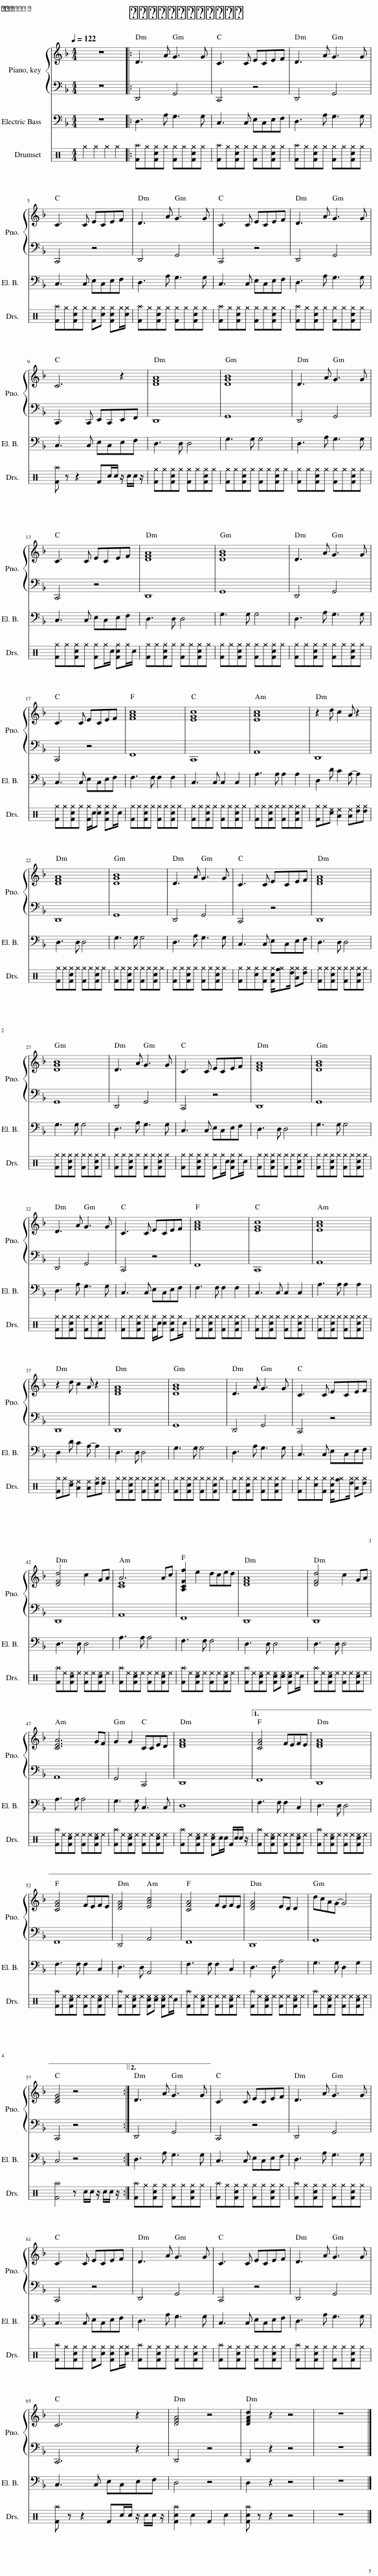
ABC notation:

X:1
%%score ( 1 2 ) { ( 3 5 ) | 4 } 6 7
L:1/8
Q:1/4=122
M:4/4
I:linebreak $
K:F
V:1 treble-8
V:2 treble-8
V:3 treble
V:5 treble
V:4 bass
V:6 bass transpose=-12
V:7 perc
K:none
V:1
 z8 |: d3 a g3 g | c3 c e c e f | d3 a g3 g |$ c3 c e c e f | %5
 d3 a g3 g | c3 c e c e f | d3 a g3 g |$ c6 z2 | [dfa]8 | %10
 [dgb]8 | d3 a g3 g |$ c3 c e c e f | [dfa]8 | [dgb]8 | %15
 d3 a g3 g |$ c3 c e c e f | [fac']8 | [egc']8 | [eac']8 | %20
 z2 d' c'2 a z2 |$ [dfa]8 | [dgb]8 | d3 a g3 g | c3 c e c e f | %25
 [dfa]8 |$ [dgb]8 | d3 a g3 g | c3 c e c e f | [dfa]8 | %30
 [dgb]8 |$ d3 a g3 g | c3 c e c e f | [fac']8 | [egc']8 | %35
 [eac']8 |$ z2 d' c'2 a z2 | [dfa]8 | [dgb]8 | d3 a g3 g | %40
 c3 c e c e f |$ [dfd']4 c'2 g a | a6 a c' | [Acff']2 e'2 d' c' e' d' | [dfa]8 | %45
 [dfd']4 c'2 g a |$ [cea]6 g f | g2 g2 c c e d | [dfa]8 |1 [cfa]4 f e f e | %50
 [dfa]8 |$ [cfa]4 f e f e | [dfa]4 [eac']4 | [cfa]4 f e f e | [dfa]4 e d d2 | %55
 d' c' a g- g4 |$ [ceg]4 z4 :|2 d3 a g3 g || c3 c e c e f | d3 a g3 g |$ %60
 c3 c e c e f | d3 a g3 g | c3 c e c e f | d3 a g3 g |$ c6 z2 | %65
 [dfa]4 z4 | [dfad']2 z2 z4 | z8 |] %68
V:2
 x8 |: x8 | x8 | x8 |$ x8 | %5
 x8 | x8 | x8 |$ x8 | x8 | %10
 x8 | x8 |$ x8 | x8 | x8 | %15
 x8 |$ x8 | x8 | x8 | x8 | %20
 x8 |$ x8 | x8 | x8 | x8 | %25
 x8 |$ x8 | x8 | x8 | x8 | %30
 x8 |$ x8 | x8 | x8 | x8 | %35
 x8 |$ x8 | x8 | x8 | x8 | %40
 x8 |$ x8 | [ce]8 | x8 | x8 | %45
 x8 |$ x8 | x8 | x8 |1 x8 | %50
 x8 |$ x8 | x8 | x8 | x8 | %55
 x8 |$ x8 :|2 x8 || x8 | x8 |$ %60
 x8 | x8 | x8 | x8 |$ x8 | %65
 x8 | x8 | x8 |] %68
V:3
 z8 |: D3 A G3 G | C3 C ECEF | D3 A G3 G |$ C3 C ECEF | %5
 D3 A G3 G | C3 C ECEF | D3 A G3 G |$ C6 z2 | [DFA]8 | %10
 [DGB]8 | D3 A G3 G |$ C3 C ECEF | [DFA]8 | [DGB]8 | %15
 D3 A G3 G |$ C3 C ECEF | [FAc]8 | [EGc]8 | [EAc]8 | %20
 z2 d c2 A z2 |$ [DFA]8 | [DGB]8 | D3 A G3 G | C3 C ECEF | %25
 [DFA]8 |$ [DGB]8 | D3 A G3 G | C3 C ECEF | [DFA]8 | %30
 [DGB]8 |$ D3 A G3 G | C3 C ECEF | [FAc]8 | [EGc]8 | %35
 [EAc]8 |$ z2 d c2 A z2 | [DFA]8 | [DGB]8 | D3 A G3 G | %40
 C3 C ECEF |$ [DFd]4 c2 GA | A6 Ac | [A,CFf]2 e2 dced | [DFA]8 | %45
 [DFd]4 c2 GA |$ [CEA]6 GF | G2 G2 CCED | [DFA]8 |1 [CFA]4 FEFE | %50
 [DFA]8 |$ [CFA]4 FEFE | [DFA]4 [EAc]4 | [CFA]4 FEFE | [DFA]4 ED D2 | %55
 dcAG- G4 |$ [CEG]4 z4 :|2 D3 A G3 G || C3 C ECEF | D3 A G3 G |$ %60
 C3 C ECEF | D3 A G3 G | C3 C ECEF | D3 A G3 G |$ C6 z2 | %65
 [DFA]4 z4 | [DFAd]2 z2 z4 | z8 |] %68
V:4
 z8 |: D,,4 G,,4 | C,,4 z4 | D,,4 G,,4 |$ C,,4 z4 | %5
 D,,4 G,,4 | C,,4 z4 | D,,4 G,,4 |$ C,,3 C,, E,,C,,E,,F,, | D,,8 | %10
 G,,8 | D,,4 G,,4 |$ C,,4 z4 | D,,8 | G,,8 | %15
 D,,4 G,,4 |$ C,,4 z4 | F,,8 | C,,8 | A,,8 | %20
 D,,8 |$ D,,8 | G,,8 | D,,4 G,,4 | C,,4 z4 | %25
 D,,8 |$ G,,8 | D,,4 G,,4 | C,,4 z4 | D,,8 | %30
 G,,8 |$ D,,4 G,,4 | C,,4 z4 | F,,8 | C,,8 | %35
 A,,8 |$ D,,8 | D,,8 | G,,8 | D,,4 G,,4 | %40
 C,,4 z4 |$ D,,8 | A,,8 | F,,8 | D,,8 | %45
 D,,8 |$ A,,8 | G,,4 C,,4 | D,,8 |1 F,,8 | %50
 D,,8 |$ F,,8 | D,,4 A,,4 | F,,8 | D,,8 | %55
 G,,8 |$ C,,4 z4 :|2 D,,4 G,,4 || C,,4 z4 | D,,4 G,,4 |$ %60
 C,,4 z4 | D,,4 G,,4 | C,,4 z4 | D,,4 G,,4 |$ C,,6 z2 | %65
 D,,4 z4 | D,,2 z2 z4 | z8 |] %68
V:5
 x8 |: x8 | x8 | x8 |$ x8 | %5
 x8 | x8 | x8 |$ x8 | x8 | %10
 x8 | x8 |$ x8 | x8 | x8 | %15
 x8 |$ x8 | x8 | x8 | x8 | %20
 x8 |$ x8 | x8 | x8 | x8 | %25
 x8 |$ x8 | x8 | x8 | x8 | %30
 x8 |$ x8 | x8 | x8 | x8 | %35
 x8 |$ x8 | x8 | x8 | x8 | %40
 x8 |$ x8 | [CE]8 | x8 | x8 | %45
 x8 |$ x8 | x8 | x8 |1 x8 | %50
 x8 |$ x8 | x8 | x8 | x8 | %55
 x8 |$ x8 :|2 x8 || x8 | x8 |$ %60
 x8 | x8 | x8 | x8 |$ x8 | %65
 x8 | x8 | x8 |] %68
V:6
 z8 |: D,3 A, G,3 G, | C,3 C, E,C,E,F, | D,3 A, G,3 G, |$ C,3 C, E,C,E,F, | %5
 D,3 A, G,3 G, | C,3 C, E,C,E,F, | D,3 A, G,3 G, |$ C,3 C, E,C,E,F, | D,3 D, D,4 | %10
 G,3 G, G,4 | D,3 A, G,3 G, |$ C,3 C, E,C,E,F, | D,3 D, D,4 | G,3 G, G,4 | %15
 D,3 A, G,3 G, |$ C,3 C, E,C,E,F, | F,3 F, F,2 F,2 | C,3 C, C,2 C,2 | A,3 A, A,2 A,2 | %20
 D,2 D C2 A,- A,2 |$ D,3 D, D,4 | G,3 G, G,4 | D,3 A, G,3 G, | C,3 C, E,C,E,F, | %25
 D,3 D, D,4 |$ G,3 G, G,4 | D,3 A, G,3 G, | C,3 C, E,C,E,F, | D,3 D, D,4 | %30
 G,3 G, G,4 |$ D,3 A, G,3 G, | C,3 C, E,C,E,F, | F,3 F, F,2 F,2 | C,3 C, C,2 C,2 | %35
 A,3 A, A,2 A,2 |$ D,2 D C2 A,- A,2 | D,3 D, D,4 | G,3 G, G,4 | D,3 A, G,3 G, | %40
 C,3 C, E,C,E,F, |$ D,3 D, D,4 | A,3 A, A,4 | F,3 F, F,4 | D,3 D, D,4 | %45
 D,3 D, D,4 |$ A,3 A, A,4 | G,3 G, C,3 C, | D,8 |1 F,3 F, F,2 C,2 | %50
 D,3 D, D,4 |$ F,3 F, F,2 C,2 | D,3 D, A,,4 | F,3 F, F,2 C,2 | D,3 D, A,4 | %55
 G,3 G, D,2 G,2 |$ C,4 z4 :|2 D,3 A, G,3 G, || C,3 C, E,C,E,F, | D,3 A, G,3 G, |$ %60
 C,3 C, E,C,E,F, | D,3 A, G,3 G, | C,3 C, E,C,E,F, | D,3 A, G,3 G, |$ C,3 C, E,C,E,F, | %65
 D,4 z4 | D,2 z2 z4 | z8 |] %68
V:7
[K:C] ^g2 ^g2 ^g2 ^g2 |: [F^a]^g[Fc^g]^g [F^g]^g[Fc^g]^g | [F^a]^g[Fc^g]^g [F^g]^g[Fc^g]^g | [F^a]^g[Fc^g]^g [F^g]^g[Fc^g]^g |$ [F^a]^g[Fc^g]^g [F^g][c^g] [Fc^g]^g/[c^g]/ | %5
 [F^a]^g[Fc^g]^g [F^g]^g[Fc^g]^g | [F^a]^g[Fc^g]^g [F^g]^g[Fc^g]^g | [F^a]^g[Fc^g]^g [F^g]^g[Fc^g]^g |$ [F^a] z z2 Fc/c/ z/ c/c/ z/ | [F^g]^g[Fc^g]^g [F^g]^g[Fc^g]^g | %10
 [F^g]^g[Fc^g]^g [F^g]^g[Fc^g]^g | [F^g]^g[Fc^g]^g [F^g]^g[Fc^g]^g |$ [F^g]^g[Fc^g]^g [F^g]^g/c/ [Fc^g]^g/c/ | [F^g]^g[Fc^g]^g [F^g]^g[Fc^g]^g | [F^g]^g[Fc^g]^g [F^g]^g[Fc^g]^g | %15
 [F^g]^g[Fc^g]^g [F^g]^g[Fc^g]^g |$ [F^g]^g[Fc^g]^g [F^g]/c/[c^g] [Fc^g]^g/c/ | [F^g]^g[Fc^g]^g [F^g]^g[Fc^g]^g | [F^g]^g[Fc^g]^g [F^g]^g[Fc^g]^g | [F^g]^g[Fc^g]^g [F^g]^g[Fc^g]^g | %20
 [F^g]^g[c^e] [A^e]2 [A^e][d^g][d^g] |$ [F^g]^g[Fc^g]^g [F^g]^g[Fc^g]^g | [F^g]^g[Fc^g]^g [F^g]^g[Fc^g]^g | [F^g]^g[Fc^g]^g [F^g]^g[Fc^g]^g | [F^g]^g[c^g][F^g] [Fc^g]/[f^g][d^g]/ [A^g][d^g] | %25
 [F^g]^g[Fc^g]^g [F^g]^g[Fc^g]^g |$ [F^g]^g[Fc^g]^g [F^g]^g[Fc^g]^g | [F^g]^g[Fc^g]^g [F^g]^g[Fc^g]^g | [F^g]^g[Fc^g]^g [F^g]^g/c/ [Fc^g]^g/c/ | [F^g]^g[Fc^g]^g [F^g]^g[Fc^g]^g | %30
 [F^g]^g[Fc^g]^g [F^g]^g[Fc^g]^g |$ [F^g]^g[Fc^g]^g [F^g]^g[Fc^g]^g | [F^g]^g[Fc^g]^g [F^g]/c/[c^g] [Fc^g]^g/c/ | [F^g]^g[Fc^g]^g [F^g]^g[Fc^g]^g | [F^g]^g[Fc^g]^g [F^g]^g[Fc^g]^g | %35
 [F^g]^g[Fc^g]^g [F^g]^g[Fc^g]^g |$ [F^g]^g[c^e] [A^e]2 [A^e][d^g][d^g] | [F^g]^g[Fc^g]^g [F^g]^g[Fc^g]^g | [F^g]^g[Fc^g]^g [F^g]^g[Fc^g]^g | [F^g]^g[Fc^g]^g [F^g]^g[Fc^g]^g | %40
 [F^g]^g[c^g][F^g] [Fc^g]/[f^g][d^g]/ [A^g][d^g] |$ [F^a]^e[Fc^e]^e [F^e]^e[Fc^e]^e | [F^a]^e[Fc^e]^e [F^e]^e[Fc^e]^e | [F^a]^e[Fc^e]^e [F^e]^e[Fc^e]^e | [F^a]^e[Fc^e]^e [Fc^e][c^e] [Fc^e]^e/c/ | %45
 [F^a]^e[Fc^e]^e [F^e]^e[Fc^e]^e |$ [F^a]^e[Fc^e]^e [F^e]^e[Fc^e]^e | [F^a]^e[Fc^e]^e [F^e]^e[Fc^e]^e | [F^a]^e[Fc^e]^e [Fc^e]c/c/ F/c/c/ z/ |1 [F^a]^e[Fc^e]^e [F^e]^e[Fc^e]^e | %50
 [F^a]^e[Fc^e]^e [F^e]^e[Fc^e]^e |$ [F^a]^e[Fc^e]^e [F^e]^e[Fc^e]^e | [F^a]^e[Fc^e]^e [Fc^e][c^e] [Fc^e]^e/c/ | [F^a]^e[Fc^e]^e [F^e]^e[Fc^e]^e | [F^a]^e[Fc^e]^e [F^e]^e[Fc^e]^e | %55
 [F^a]^e[Fc^e]^e [F^e]^e[Fc^e]^e |$ [F^a]4 z c/c/ z/ c/c/ z/ :|2 [F^a]^g[Fc^g]^g [F^g]^g[Fc^g]^g || [F^a]^g[Fc^g]^g [F^g]^g[Fc^g]^g | [F^a]^g[Fc^g]^g [F^g]^g[Fc^g]^g |$ %60
 [F^a]^g[Fc^g]^g [F^g][c^g] [Fc^g]^g/[c^g]/ | [F^a]^g[Fc^g]^g [F^g]^g[Fc^g]^g | [F^a]^g[Fc^g]^g [F^g]^g[Fc^g]^g | [F^a]^g[Fc^g]^g [F^g]^g[Fc^g]^g |$ [F^a] z z2 Fc/c/ z/ c/c/ z/ | %65
 [Fc^a]2 c2 F2 c2 | [Fc^a] z z2 z4 | z8 |] %68
